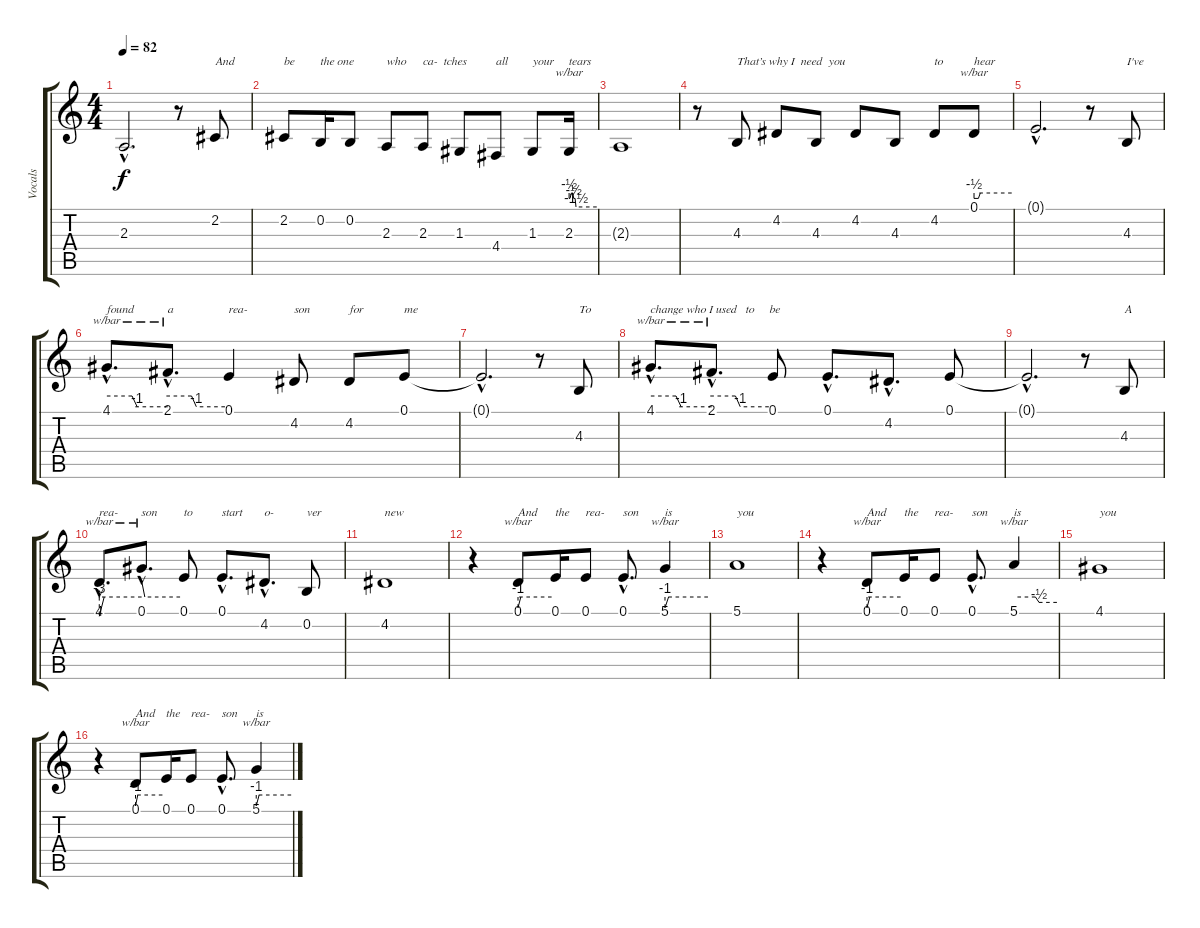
\track ("Vocals" "Vocals") {instrument oboe}
\staff {score tabs}
\tuning (E4 B3 G3 D3 A2 E2) {hide}
\ts (4 4)
\tempo 82
\clef g2
\ks c
2.3{hac t}.2{d dy f} r.8 2.2.8{txt "And"} |
2.2.8{txt "be"} 0.2.16{txt "the one"} 0.2.8 2.3.8{txt "who"} 2.3.8{txt "ca-  tches"} 1.3.8 4.4.8{txt "all"} 1.3.8{txt "your"} 2.3.16{tbe (custom default 0 -2 2 -2 5 0 8 0 10 -2 13 -2 15 -6 60 -6) txt "tears"} |
2.3{t}.1 |
r.8 4.3.8{txt "That’s why I  need  you"} 4.2.8 4.3.8 4.2.8 4.3.8 4.2.8{txt "to"} 0.1.8{tbe (custom default 0 -2 7 -2 10 0 60 0) txt "hear"} |
0.1{hac t}.2{d} r.8 4.3.8{txt "I've"} |
4.1{hac}.8{d tbe (custom default 0 0 25 0 30 -4 60 -4) txt "found"} 2.1{hac}.8{d tbe (custom default 0 0 25 0 30 -4 60 -4) txt "a"} 0.1.4{txt "rea-"} 4.2.8{txt "son"} 4.2.8{txt "for"} 0.1.8{txt "me"} |
0.1{hac t}.2{d} r.8 4.3.8{txt "To"} |
4.1{hac}.8{d tbe (custom default 0 0 25 0 30 -4 60 -4) txt "change who I used   to     be"} 2.1{hac}.8{d tbe (custom default 0 0 25 0 30 -4 60 -4)} 0.1.8 0.1{hac}.8{d} 4.2{hac}.8{d} 0.1.8 |
0.1{hac t}.2{d} r.8 4.3.8{txt "A"} |
4.1{hac}.8{d tbe (custom default 0 -12 7 0 60 0) txt "rea-"} 0.1{hac}.8{d tbe (custom default 0 8 5 0 60 0) txt "son"} 0.1.8{txt "to"} 0.1{hac}.8{d txt "start"} 4.2{hac}.8{d txt "o-"} 0.2.8{txt "ver"} |
4.2.1{txt "new"} |
r.4 0.1.8{tbe (custom default 0 -4 5 0 60 0) txt "And"} 0.1.16{txt "the"} 0.1.8{txt "rea-"} 0.1{hac}.8{d txt "son"} 5.1.4{tbe (custom default 0 -4 5 0 60 0) txt "is"} |
5.1.1{txt "you"} |
r.4 0.1.8{tbe (custom default 0 -4 5 0 60 0) txt "And"} 0.1.16{txt "the"} 0.1.8{txt "rea-"} 0.1{hac}.8{d txt "son"} 5.1.4{tbe (custom default 0 0 30 0 35 -2 60 -2) txt "is"} |
4.1.1{txt "you"} |
r.4 0.1.8{tbe (custom default 0 -4 5 0 60 0) txt "And"} 0.1.16{txt "the"} 0.1.8{txt "rea-"} 0.1{hac}.8{d txt "son"} 5.1.4{tbe (custom default 0 -4 5 0 60 0) txt "is"}
